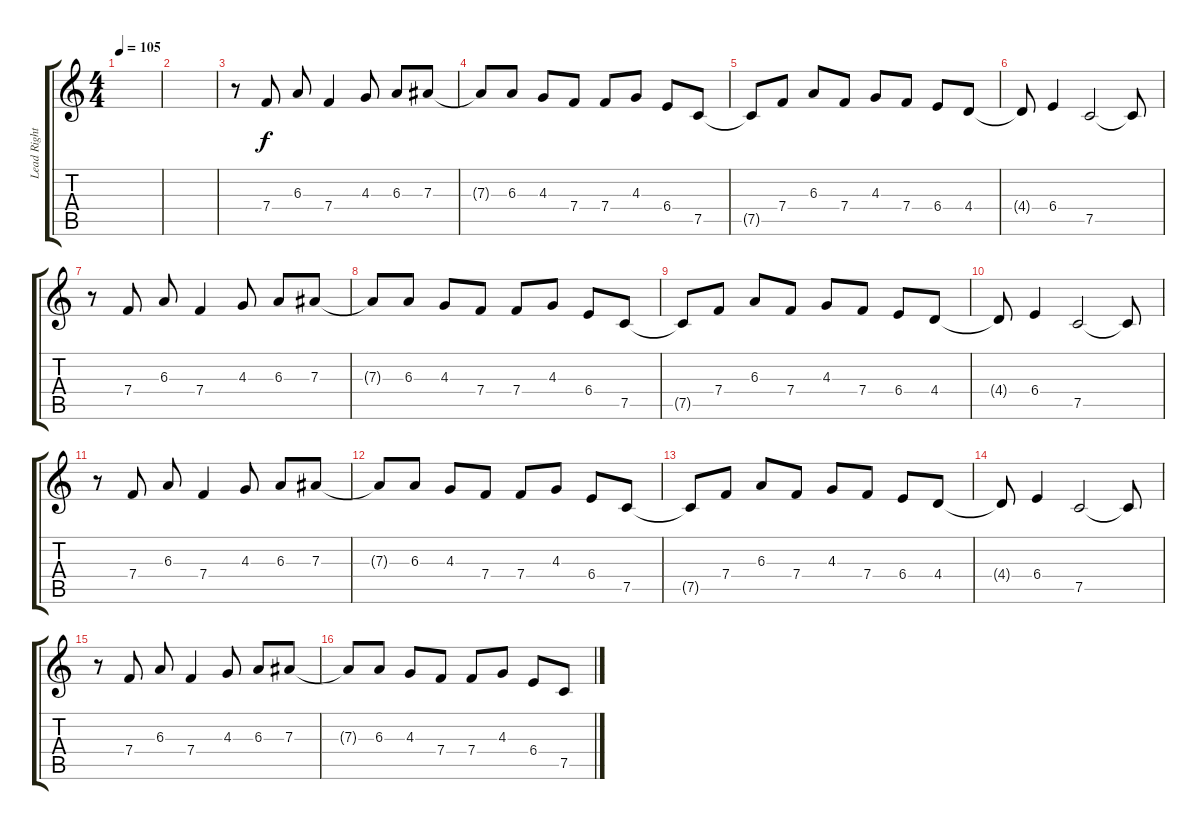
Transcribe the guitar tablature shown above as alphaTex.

\track ("Lead Right" "Lead Right") {instrument distortionguitar}
\staff {score tabs}
\tuning (C4 G3 Eb3 Bb2 F2 C2) {hide}
\ts (4 4)
\tempo 105
\clef g2
\ks c
|
|
r.8 7.4.8 6.3.8 7.4.4 4.3.8 6.3.8 7.3.8 |
7.3{t}.8 6.3.8 4.3.8 7.4.8 7.4.8 4.3.8 6.4.8 7.5.8 |
7.5{t}.8 7.4.8 6.3.8 7.4.8 4.3.8 7.4.8 6.4.8 4.4.8 |
4.4{t}.8 6.4.4 7.5.2 7.5{t}.8 |
r.8 7.4.8 6.3.8 7.4.4 4.3.8 6.3.8 7.3.8 |
7.3{t}.8 6.3.8 4.3.8 7.4.8 7.4.8 4.3.8 6.4.8 7.5.8 |
7.5{t}.8 7.4.8 6.3.8 7.4.8 4.3.8 7.4.8 6.4.8 4.4.8 |
4.4{t}.8 6.4.4 7.5.2 7.5{t}.8 |
r.8 7.4.8 6.3.8 7.4.4 4.3.8 6.3.8 7.3.8 |
7.3{t}.8 6.3.8 4.3.8 7.4.8 7.4.8 4.3.8 6.4.8 7.5.8 |
7.5{t}.8 7.4.8 6.3.8 7.4.8 4.3.8 7.4.8 6.4.8 4.4.8 |
4.4{t}.8 6.4.4 7.5.2 7.5{t}.8 |
r.8 7.4.8 6.3.8 7.4.4 4.3.8 6.3.8 7.3.8 |
7.3{t}.8 6.3.8 4.3.8 7.4.8 7.4.8 4.3.8 6.4.8 7.5.8
